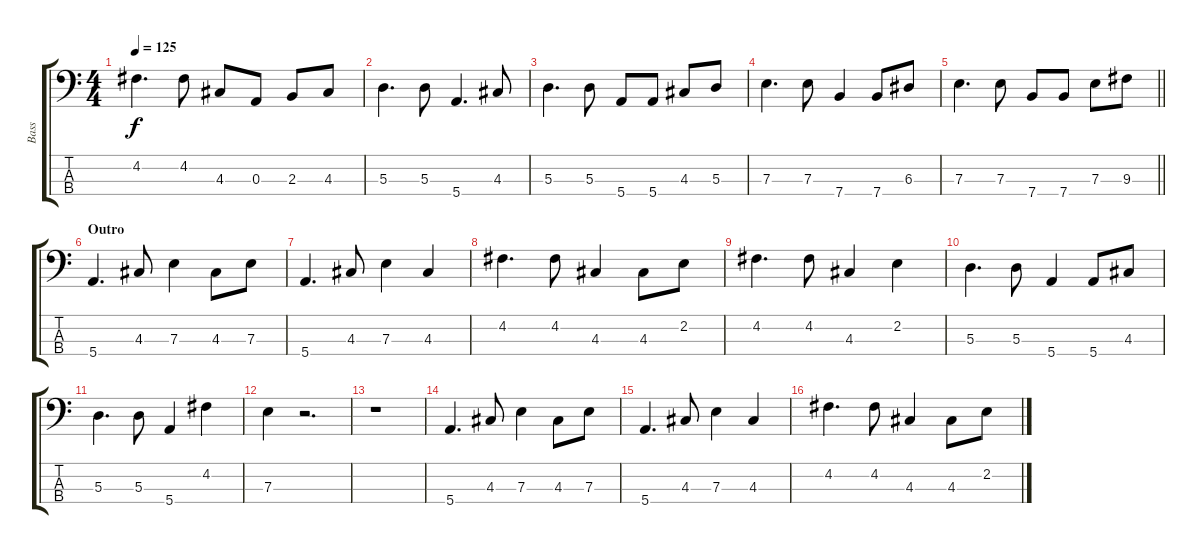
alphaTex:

\track ("Bass" "Bass") {instrument electricbassfinger}
\staff {score tabs}
\tuning (G2 D2 A1 E1) {hide}
\ts (4 4)
\tempo 125
\clef f4
\ks c
4.2.4{d dy f} 4.2.8 4.3.8 0.3.8 2.3.8 4.3.8 |
5.3.4{d} 5.3.8 5.4.4{d} 4.3.8 |
5.3.4{d} 5.3.8 5.4.8 5.4.8 4.3.8 5.3.8 |
7.3.4{d} 7.3.8 7.4.4 7.4.8 6.3.8 |
\barLineRight lightlight
7.3.4{d} 7.3.8 7.4.8 7.4.8 7.3.8 9.3.8 |
\section ("" "Outro")
5.4.4{d} 4.3.8 7.3.4 4.3.8 7.3.8 |
5.4.4{d} 4.3.8 7.3.4 4.3.4 |
4.2.4{d} 4.2.8 4.3.4 4.3.8 2.2.8 |
4.2.4{d} 4.2.8 4.3.4 2.2.4 |
5.3.4{d} 5.3.8 5.4.4 5.4.8 4.3.8 |
5.3.4{d} 5.3.8 5.4.4 4.2.4 |
7.3.4 r.2{d} |
r.1 |
5.4.4{d} 4.3.8 7.3.4 4.3.8 7.3.8 |
5.4.4{d} 4.3.8 7.3.4 4.3.4 |
4.2.4{d} 4.2.8 4.3.4 4.3.8 2.2.8
